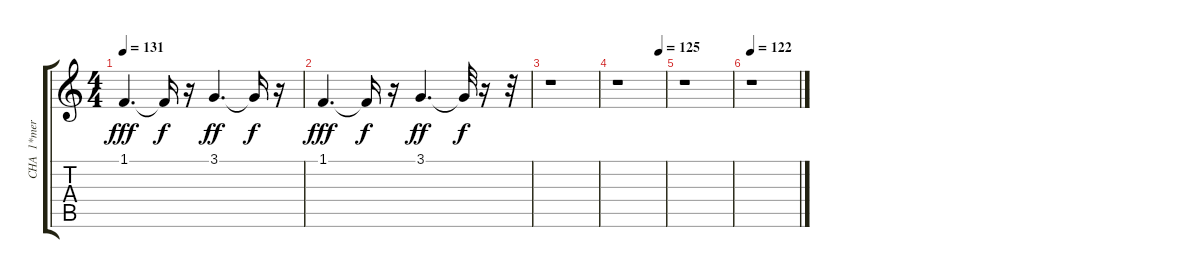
\track ("CHA  1*merged" "CHA  1*mer") {instrument choiraahs}
\staff {score tabs}
\tuning (E4 B3 G3 D3 A2 E2) {hide}
\ts (4 4)
\tempo 131
\clef g2
\ks c
1.1.4{d dy fff} 1.1{t}.16{dy f} r.16 3.1.4{d dy ff} 3.1{t}.16{dy f} r.16 |
1.1.4{d dy fff} 1.1{t}.16{dy f} r.16 3.1.4{d dy ff} 3.1{t}.32{dy f} r.16 r.32 |
r.1 |
\tempo (125 0.875)
r.1 |
r.1 |
\tempo 122
r.1
